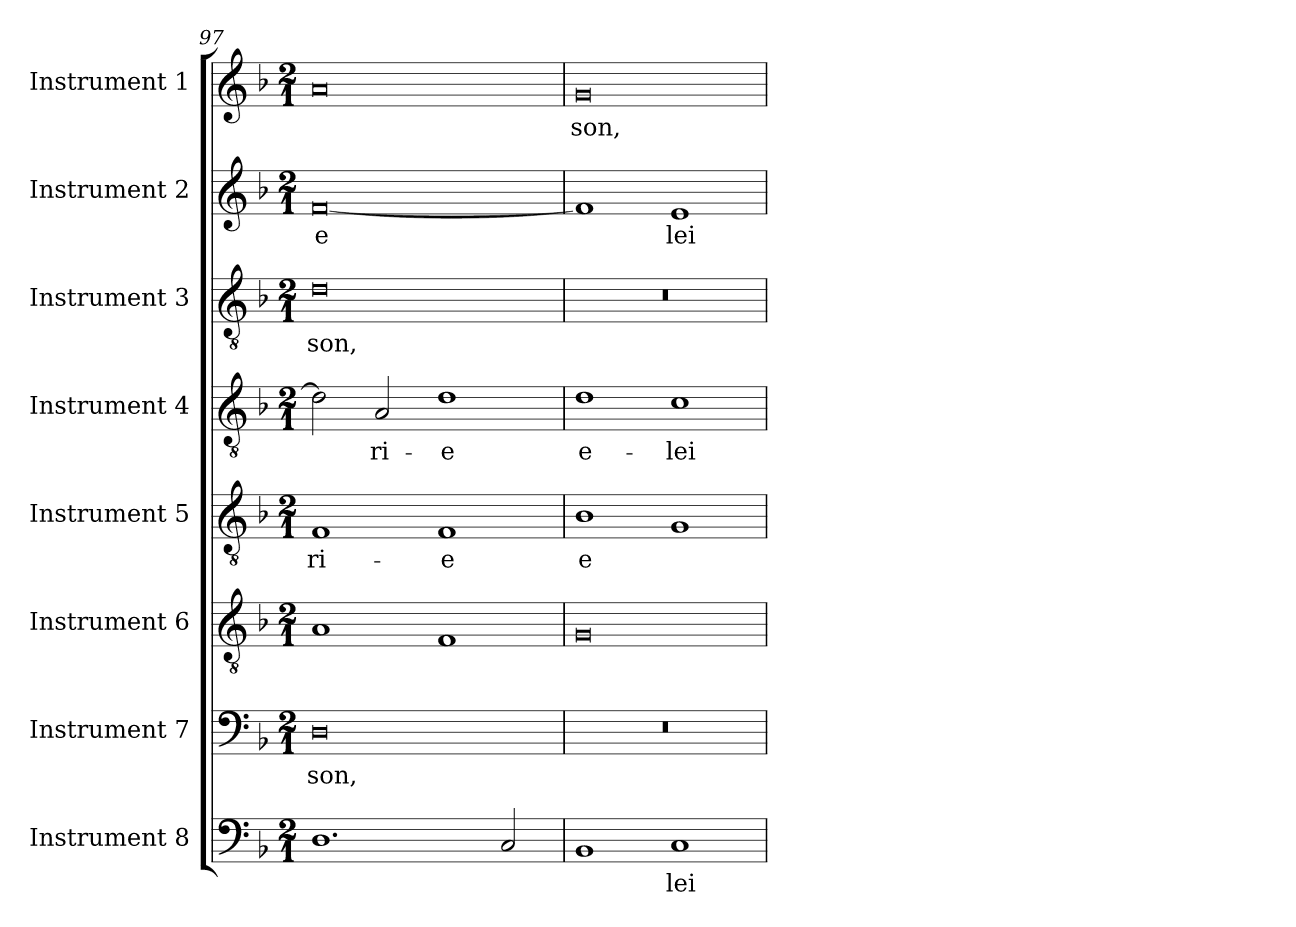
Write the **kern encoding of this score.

**kern	**text	**kern	**text	**kern	**text	**kern	**text	**kern	**text	**kern	**text	**kern	**text	**kern	**text
*part8	*part8	*part7	*part7	*part6	*part6	*part5	*part5	*part4	*part4	*part3	*part3	*part2	*part2	*part1	*part1
*staff8	*staff8	*staff7	*staff7	*staff6	*staff6	*staff5	*staff5	*staff4	*staff4	*staff3	*staff3	*staff2	*staff2	*staff1	*staff1
*I"Instrument 8	*	*I"Instrument 7	*	*I"Instrument 6	*	*I"Instrument 5	*	*I"Instrument 4	*	*I"Instrument 3	*	*I"Instrument 2	*	*I"Instrument 1	*
*clefF4	*	*clefF4	*	*clefGv2	*	*clefGv2	*	*clefGv2	*	*clefGv2	*	*clefG2	*	*clefG2	*
*k[b-]	*	*k[b-]	*	*k[b-]	*	*k[b-]	*	*k[b-]	*	*k[b-]	*	*k[b-]	*	*k[b-]	*
*F:	*	*F:	*	*F:	*	*F:	*	*F:	*	*F:	*	*F:	*	*F:	*
*M2/1	*	*M2/1	*	*M2/1	*	*M2/1	*	*M2/1	*	*M2/1	*	*M2/1	*	*M2/1	*
=97	=97	=97	=97	=97	=97	=97	=97	=97	=97	=97	=97	=97	=97	=97	=97
!	!LO:LY:b:cj	!	!LO:LY:b:cj	!	!LO:LY:b:cj	!	!LO:LY:b:cj	!	!LO:LY:b:cj	!	!LO:LY:b:cj	!	!LO:LY:b:cj	!	!LO:LY:b:cj
1.D	--	0D	-son,	1A	--	1F	-ri-	2d\]	--	0d	-son,	[>0f	e-	0a	--
!	!	!	!	!	!	!	!	!	!LO:LY:b:cj	!	!	!	!	!	!
.	.	.	.	.	.	.	.	2A/	-ri-	.	.	.	.	.	.
!	!	!	!	!	!LO:LY:b:cj	!	!LO:LY:b:cj	!	!LO:LY:b:cj	!	!	!	!	!	!
.	.	.	.	1F	--	1F	-e	1d	-e	.	.	.	.	.	.
!	!LO:LY:b:cj	!	!	!	!	!	!	!	!	!	!	!	!	!	!
2C/	--	.	.	.	.	.	.	.	.	.	.	.	.	.	.
!!LO:PB:g=z
=98	=98	=98	=98	=98	=98	=98	=98	=98	=98	=98	=98	=98	=98	=98	=98
!	!LO:LY:b:cj	!	!	!	!LO:LY:b:cj	!	!LO:LY:b:cj	!	!LO:LY:b:cj	!	!	!	!LO:LY:b:cj	!	!LO:LY:b:cj
1BB-	--	0r	.	0G	--	1B-	e-	1d	e-	0r	.	1f]	--	0g	-son,
!	!LO:LY:b:cj	!	!	!	!	!	!LO:LY:b:cj	!	!LO:LY:b:cj	!	!	!	!LO:LY:b:cj	!	!
1C	-lei-	.	.	.	.	1G	--	1c	-lei-	.	.	1e	-lei-	.	.
=	=	=	=	=	=	=	=	=	=	=	=	=	=	=	=
*-	*-	*-	*-	*-	*-	*-	*-	*-	*-	*-	*-	*-	*-	*-	*-
